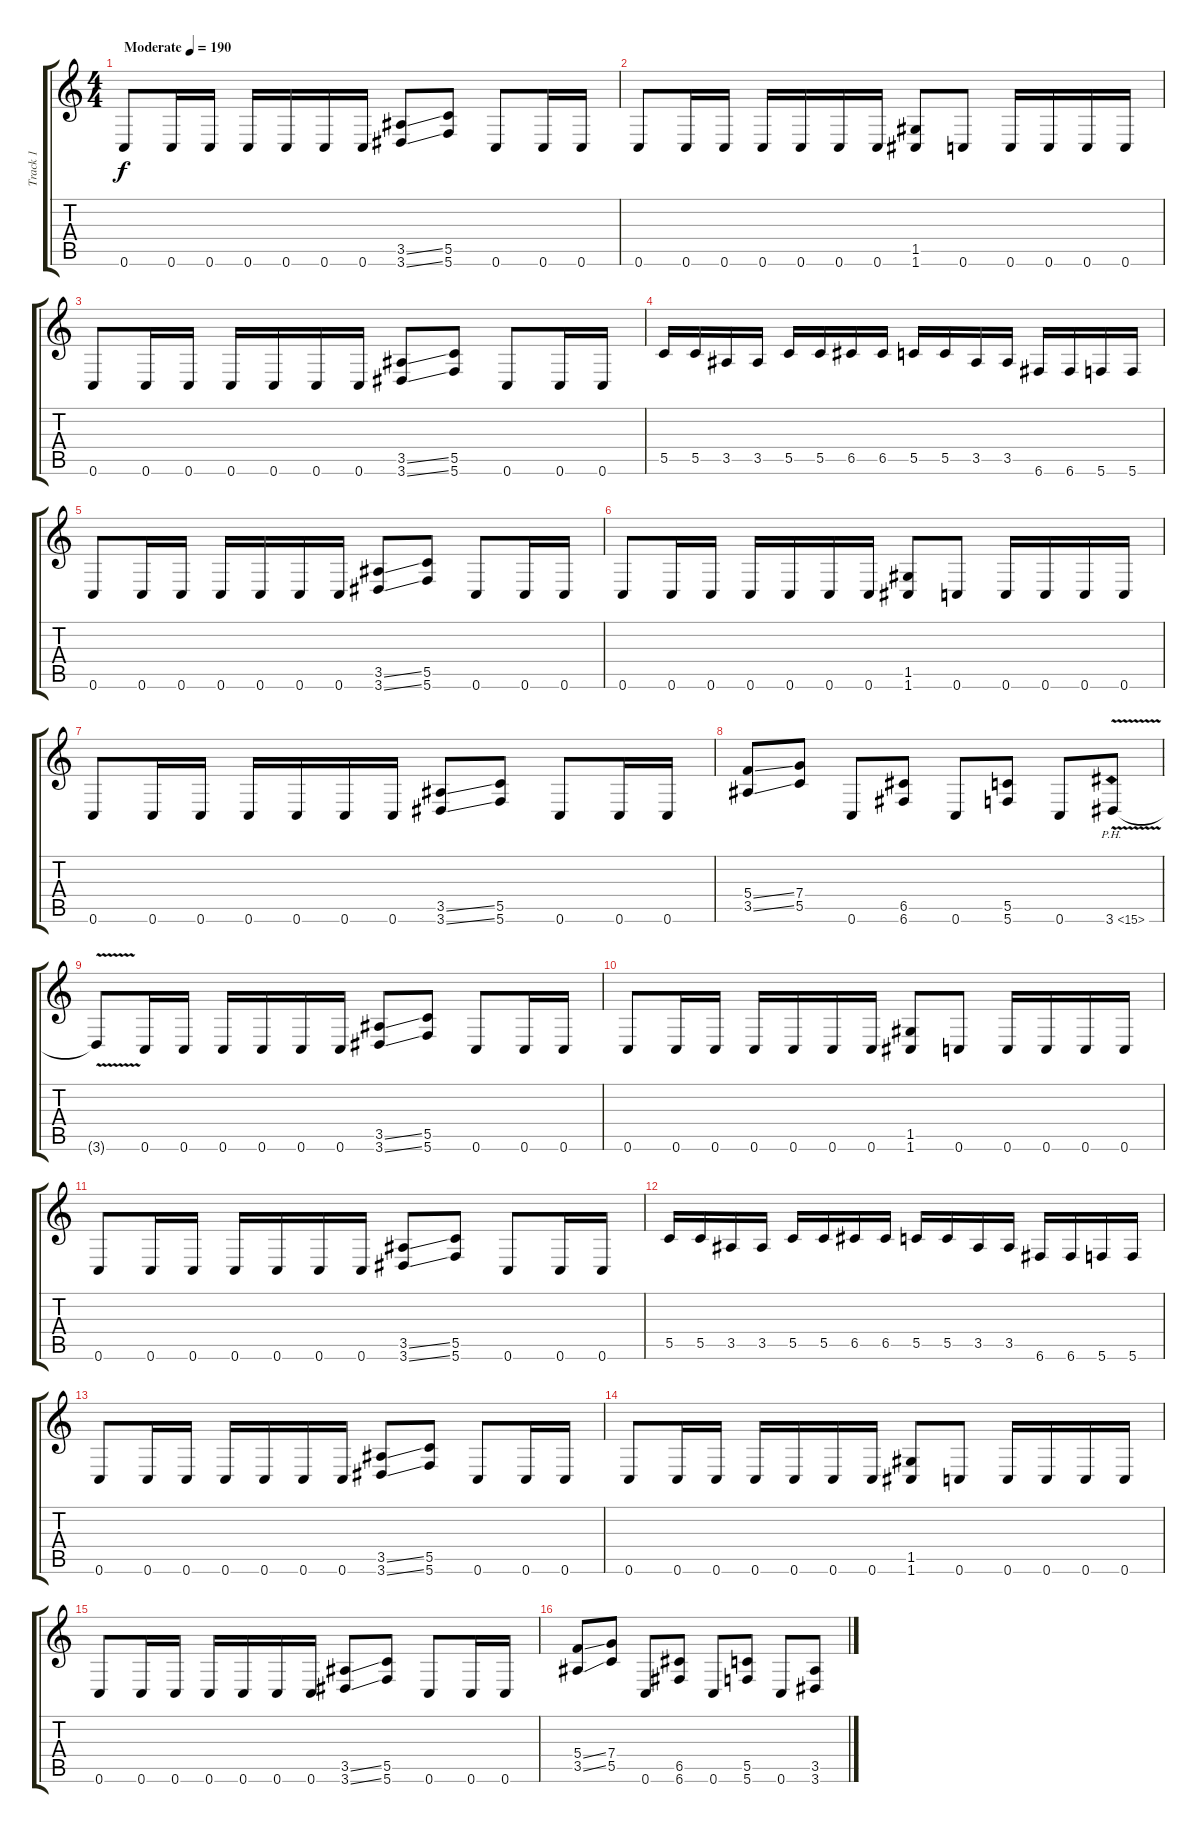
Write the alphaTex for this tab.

\track ("Track 1" "Track 1") {instrument distortionguitar}
\staff {score tabs}
\tuning (D4 A3 F3 C3 G2 C2) {hide}
\ts (4 4)
\tempo (190 "Moderate")
\clef g2
\ks c
0.6.8{dy f instrument distortionguitar} 0.6.16 0.6.16 0.6.16 0.6.16 0.6.16 0.6.16 (3.5{ss} 3.6{ss}).8 (5.5 5.6).8 0.6.8 0.6.16 0.6.16 |
0.6.8 0.6.16 0.6.16 0.6.16 0.6.16 0.6.16 0.6.16 (1.5 1.6).8 0.6.8 0.6.16 0.6.16 0.6.16 0.6.16 |
0.6.8 0.6.16 0.6.16 0.6.16 0.6.16 0.6.16 0.6.16 (3.5{ss} 3.6{ss}).8 (5.5 5.6).8 0.6.8 0.6.16 0.6.16 |
5.5.16 5.5.16 3.5.16 3.5.16 5.5.16 5.5.16 6.5.16 6.5.16 5.5.16 5.5.16 3.5.16 3.5.16 6.6.16 6.6.16 5.6.16 5.6.16 |
0.6.8 0.6.16 0.6.16 0.6.16 0.6.16 0.6.16 0.6.16 (3.5{ss} 3.6{ss}).8 (5.5 5.6).8 0.6.8 0.6.16 0.6.16 |
0.6.8 0.6.16 0.6.16 0.6.16 0.6.16 0.6.16 0.6.16 (1.5 1.6).8 0.6.8 0.6.16 0.6.16 0.6.16 0.6.16 |
0.6.8 0.6.16 0.6.16 0.6.16 0.6.16 0.6.16 0.6.16 (3.5{ss} 3.6{ss}).8 (5.5 5.6).8 0.6.8 0.6.16 0.6.16 |
(5.4{ss} 3.5{ss}).8 (7.4 5.5).8 0.6.8 (6.5 6.6).8 0.6.8 (5.5 5.6).8 0.6.8 3.6{ph 12 v}.8 |
3.6{t}.8 0.6.16 0.6.16 0.6.16 0.6.16 0.6.16 0.6.16 (3.5{ss} 3.6{ss}).8 (5.5 5.6).8 0.6.8 0.6.16 0.6.16 |
0.6.8 0.6.16 0.6.16 0.6.16 0.6.16 0.6.16 0.6.16 (1.5 1.6).8 0.6.8 0.6.16 0.6.16 0.6.16 0.6.16 |
0.6.8 0.6.16 0.6.16 0.6.16 0.6.16 0.6.16 0.6.16 (3.5{ss} 3.6{ss}).8 (5.5 5.6).8 0.6.8 0.6.16 0.6.16 |
5.5.16 5.5.16 3.5.16 3.5.16 5.5.16 5.5.16 6.5.16 6.5.16 5.5.16 5.5.16 3.5.16 3.5.16 6.6.16 6.6.16 5.6.16 5.6.16 |
0.6.8 0.6.16 0.6.16 0.6.16 0.6.16 0.6.16 0.6.16 (3.5{ss} 3.6{ss}).8 (5.5 5.6).8 0.6.8 0.6.16 0.6.16 |
0.6.8 0.6.16 0.6.16 0.6.16 0.6.16 0.6.16 0.6.16 (1.5 1.6).8 0.6.8 0.6.16 0.6.16 0.6.16 0.6.16 |
0.6.8 0.6.16 0.6.16 0.6.16 0.6.16 0.6.16 0.6.16 (3.5{ss} 3.6{ss}).8 (5.5 5.6).8 0.6.8 0.6.16 0.6.16 |
(5.4{ss} 3.5{ss}).8 (7.4 5.5).8 0.6.8 (6.5 6.6).8 0.6.8 (5.5 5.6).8 0.6.8 (3.5 3.6).8
